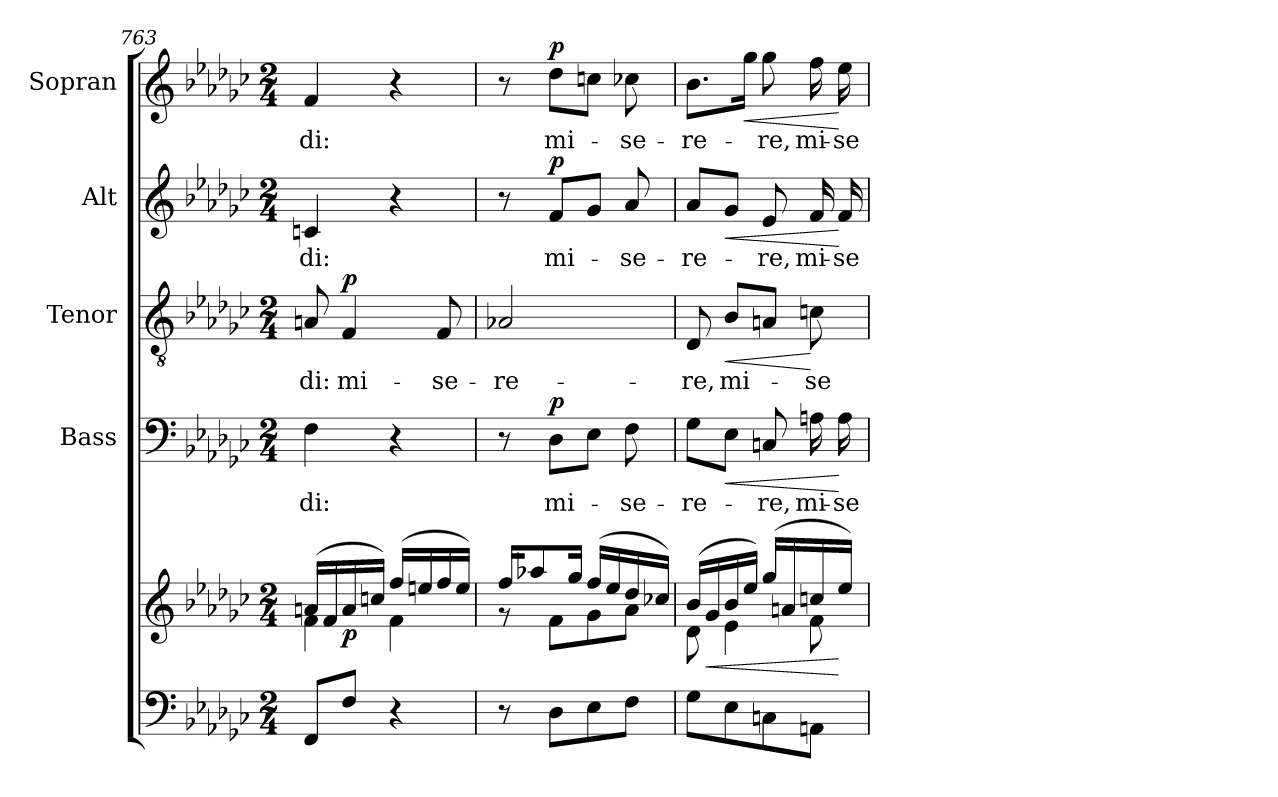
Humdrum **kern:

**kern	**kern	**dynam	**kern	**text	**dynam	**kern	**text	**dynam	**kern	**text	**dynam	**kern	**text	**dynam
*part5	*part5	*part5	*part4	*part4	*part4	*part3	*part3	*part3	*part2	*part2	*part2	*part1	*part1	*part1
*staff6	*staff5	*staff5/6	*staff4	*staff4	*staff4	*staff3	*staff3	*staff3	*staff2	*staff2	*staff2	*staff1	*staff1	*staff1
*	*	*	*I"Bass	*	*	*I"Tenor	*	*	*I"Alt	*	*	*I"Sopran	*	*
*	*	*	*I'B.	*	*	*I'T.	*	*	*I'A.	*	*	*I'S.	*	*
*clefF4	*clefG2	*	*clefF4	*	*	*clefGv2	*	*	*clefG2	*	*	*clefG2	*	*
*k[b-e-a-d-g-c-]	*k[b-e-a-d-g-c-]	*	*k[b-e-a-d-g-c-]	*	*	*k[b-e-a-d-g-c-]	*	*	*k[b-e-a-d-g-c-]	*	*	*k[b-e-a-d-g-c-]	*	*
*G-:	*G-:	*	*G-:	*	*	*G-:	*	*	*G-:	*	*	*G-:	*	*
*M2/4	*M2/4	*	*M2/4	*	*	*M2/4	*	*	*M2/4	*	*	*M2/4	*	*
=763	=763	=763	=763	=763	=763	=763	=763	=763	=763	=763	=763	=763	=763	=763
*	*^	*	*	*	*	*	*	*	*	*	*	*	*	*
!	!	!	!	!	!LO:LY:b	!	!	!LO:LY:b	!	!	!LO:LY:b	!	!	!LO:LY:b	!
8FF/L	(>16an/LL	4f\	.	4F\	-di:	.	8An/	-di:	.	4cn/	-di:	.	4f/	-di:	.
.	16f/	.	.	.	.	.	.	.	.	.	.	.	.	.	.
!	!	!	!LO:DY:b	!	!	!	!	!LO:LY:b	!LO:DY:a	!	!	!	!	!	!
8F/J	16a/	.	p	.	.	.	4F/	mi-	p	.	.	.	.	.	.
.	16ccn/JJ)	.	.	.	.	.	.	.	.	.	.	.	.	.	.
4r	(>16ff/LL	4f\	.	4r	.	.	.	.	.	4r	.	.	4r	.	.
.	16een/	.	.	.	.	.	.	.	.	.	.	.	.	.	.
!	!	!	!	!	!	!	!	!LO:LY:b	!	!	!	!	!	!	!
.	16ff/	.	.	.	.	.	8F/	-se-	.	.	.	.	.	.	.
.	16ee/JJ)	.	.	.	.	.	.	.	.	.	.	.	.	.	.
=764	=764	=764	=764	=764	=764	=764	=764	=764	=764	=764	=764	=764	=764	=764	=764
!	!	!	!	!	!	!	!	!LO:LY:b	!	!	!	!	!	!	!
8r	16ff/KL	8rg	.	8r	.	.	2A-X/	-re-	.	8r	.	.	8r	.	.
.	8aa-X/	.	.	.	.	.	.	.	.	.	.	.	.	.	.
!	!	!	!	!	!LO:LY:b	!LO:DY:a	!	!	!	!	!LO:LY:b	!LO:DY:a	!	!LO:LY:b	!LO:DY:a
8D-\L	.	8f\L	.	8D-\L	mi-	p	.	.	.	8f/L	mi-	p	8dd-\L	mi-	p
.	16gg-/Jk	.	.	.	.	.	.	.	.	.	.	.	.	.	.
8E-\	(>16ff/LL	8g-\	.	8E-\J	.	.	.	.	.	8g-/J	.	.	8ccn\J	.	.
.	16ee-/	.	.	.	.	.	.	.	.	.	.	.	.	.	.
!	!	!	!	!	!LO:LY:b	!	!	!	!	!	!LO:LY:b	!	!	!LO:LY:b	!
8F\J	16dd-/	8a-\J	.	8F\	-se-	.	.	.	.	8a-/	-se-	.	8cc-X\	-se-	.
.	16cc-X/JJ)	.	.	.	.	.	.	.	.	.	.	.	.	.	.
!!LO:LB:g=z
=765	=765	=765	=765	=765	=765	=765	=765	=765	=765	=765	=765	=765	=765	=765	=765
!	!	!	!	!	!LO:LY:b	!	!	!LO:LY:b	!	!	!LO:LY:b	!	!	!LO:LY:b	!
8G-\L	(>16b-/LL	8d-\	.	8G-\L	-re-	.	8D-/	-re,	.	8a-/L	-re-	.	8.b-\L	-re-	.
!	!	!	!LO:HP:b	!	!	!	!	!	!	!	!	!	!	!	!
.	16g-/	.	<	.	.	.	.	.	.	.	.	.	.	.	.
!	!	!	!	!	!	!LO:HP:b	!	!LO:LY:b	!LO:HP:b	!	!	!LO:HP:b	!	!	!
8E-\	16b-/	4e-\	.	8E-\J	.	<	8B-/L	mi-	<	8g-/J	.	<	.	.	.
!	!	!	!	!	!	!	!	!	!	!	!	!	!	!	!LO:HP:b
.	16ee-/JJ)	.	.	.	.	.	.	.	.	.	.	.	16gg-\Jk	.	<
!	!	!	!	!	!LO:LY:b	!	!	!	!	!	!LO:LY:b	!	!	!LO:LY:b	!
8Cn\	(>16gg-/LL	.	.	8Cn/	-re,	.	8An/J	.	.	8e-/	-re,	.	8gg-\	-re,	.
.	16an/	.	.	.	.	.	.	.	.	.	.	.	.	.	.
!	!	!	!	!	!LO:LY:b	!	!	!LO:LY:b	!	!	!LO:LY:b	!	!	!LO:LY:b	!
8AAn\J	16ccn/	8f\	.	16An\	mi-	.	8cn\	-se-	[	16f/	mi-	.	16ff\	mi-	.
!	!	!	!	!	!LO:LY:b	!	!	!	!	!	!LO:LY:b	!	!	!LO:LY:b	!
.	16ee-/JJ)	.	[	16A\	-se-	[	.	.	.	16f/	-se-	[	16ee-\	-se-	[
*	*v	*v	*	*	*	*	*	*	*	*	*	*	*	*	*
=	=	=	=	=	=	=	=	=	=	=	=	=	=	=
*-	*-	*-	*-	*-	*-	*-	*-	*-	*-	*-	*-	*-	*-	*-
